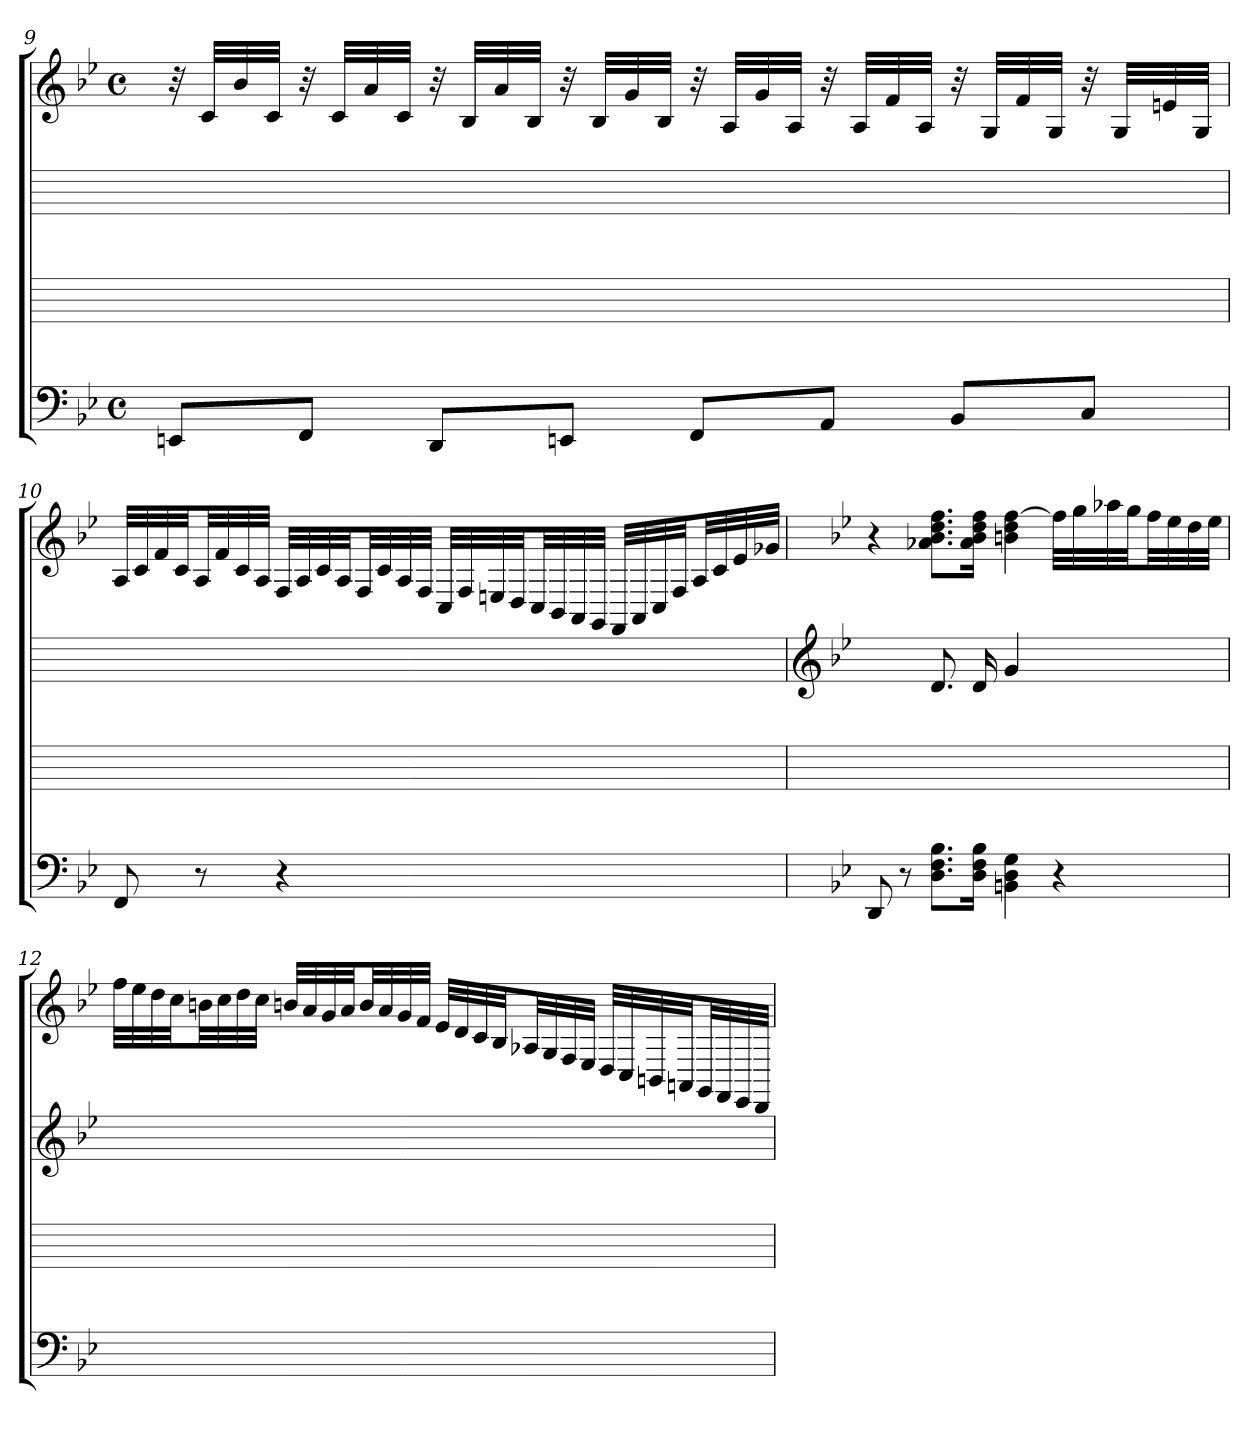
**kern	**kern	**kern	**kern
*part4	*part3	*part2	*part1
*staff4	*staff3	*staff2	*staff1
*clefF4	*	*	*clefG2
*k[b-e-]	*	*	*k[b-e-]
*B-:	*	*	*B-:
*M4/4	*	*	*M4/4
*met(c)	*	*	*met(c)
=9	=9	=9	=9
8EEn/L	1ryy	1ryy	32r
.	.	.	32c/LLL
.	.	.	32b-/
.	.	.	32c/JJJ
8FF/J	.	.	32r
.	.	.	32c/LLL
.	.	.	32a/
.	.	.	32c/JJJ
8DD/L	.	.	32r
.	.	.	32B-/LLL
.	.	.	32a/
.	.	.	32B-/JJJ
8EEn/J	.	.	32r
.	.	.	32B-/LLL
.	.	.	32g/
.	.	.	32B-/JJJ
8FF/L	.	.	32r
.	.	.	32A/LLL
.	.	.	32g/
.	.	.	32A/JJJ
8AA/J	.	.	32r
.	.	.	32A/LLL
.	.	.	32f/
.	.	.	32A/JJJ
8BB-/L	.	.	32r
.	.	.	32G/LLL
.	.	.	32f/
.	.	.	32G/JJJ
8C/J	.	.	32r
.	.	.	32G/LLL
.	.	.	32en/
.	.	.	32G/JJJ
=10	=10	=10	=10
8FF	1ryy	1ryy	32A/LLL
.	.	.	32c/
.	.	.	32f/
.	.	.	32c/JJ
8r	.	.	32A/LL
.	.	.	32f/
.	.	.	32c/
.	.	.	32A/JJJ
4r	.	.	32F/LLL
.	.	.	32A/
.	.	.	32c/
.	.	.	32A/JJ
.	.	.	32F/LL
.	.	.	32c/
.	.	.	32A/
.	.	.	32F/JJJ
2ryy	.	.	32C/LLL
.	.	.	32F/
.	.	.	32En/
.	.	.	32D/JJ
.	.	.	32C/LL
.	.	.	32BB-/
.	.	.	32AA/
.	.	.	32GG/JJJ
.	.	.	32FF/LLL
.	.	.	32AA/
.	.	.	32C/
.	.	.	32F/JJ
.	.	.	32A/LL
.	.	.	32c/
.	.	.	32e-/
.	.	.	32g-X/JJJ
=11	=11	=11	=11
*	*	*clefG2	*
*	*	*k[b-e-]	*
8DD	1ryy	4ryy	4r
8r	.	.	.
8.D\ 8.F\ 8.B-\L	.	8.d	8.a-X\ 8.b-\ 8.dd\ 8.ff\L
16D\ 16F\ 16B-\Jk	.	16d	16a-\ 16b-\ 16dd\ 16ff\Jk
4BBn 4D 4G	.	4g	4bn 4dd [4ff
4r	.	4ryy	32ff\LLL]
.	.	.	32gg\
.	.	.	32aa-X\
.	.	.	32gg\JJ
.	.	.	32ff\LL
.	.	.	32ee-\
.	.	.	32dd\
.	.	.	32ee-\JJJ
=12	=12	=12	=12
1ryy	1ryy	1ryy	32ff\LLL
.	.	.	32ee-\
.	.	.	32dd\
.	.	.	32cc\JJ
.	.	.	32bn\LL
.	.	.	32cc\
.	.	.	32dd\
.	.	.	32cc\JJJ
.	.	.	32bn/LLL
.	.	.	32a/
.	.	.	32g/
.	.	.	32a/JJ
.	.	.	32b/LL
.	.	.	32a/
.	.	.	32g/
.	.	.	32f/JJJ
.	.	.	32e-/LLL
.	.	.	32d/
.	.	.	32c/
.	.	.	32B-/JJ
.	.	.	32A-X/LL
.	.	.	32G/
.	.	.	32F/
.	.	.	32E-/JJJ
.	.	.	32D/LLL
.	.	.	32C/
.	.	.	32BBn/
.	.	.	32AAn/JJ
.	.	.	32GG/LL
.	.	.	32FF/
.	.	.	32EE-/
.	.	.	32DD/JJJ
=	=	=	=
*-	*-	*-	*-
